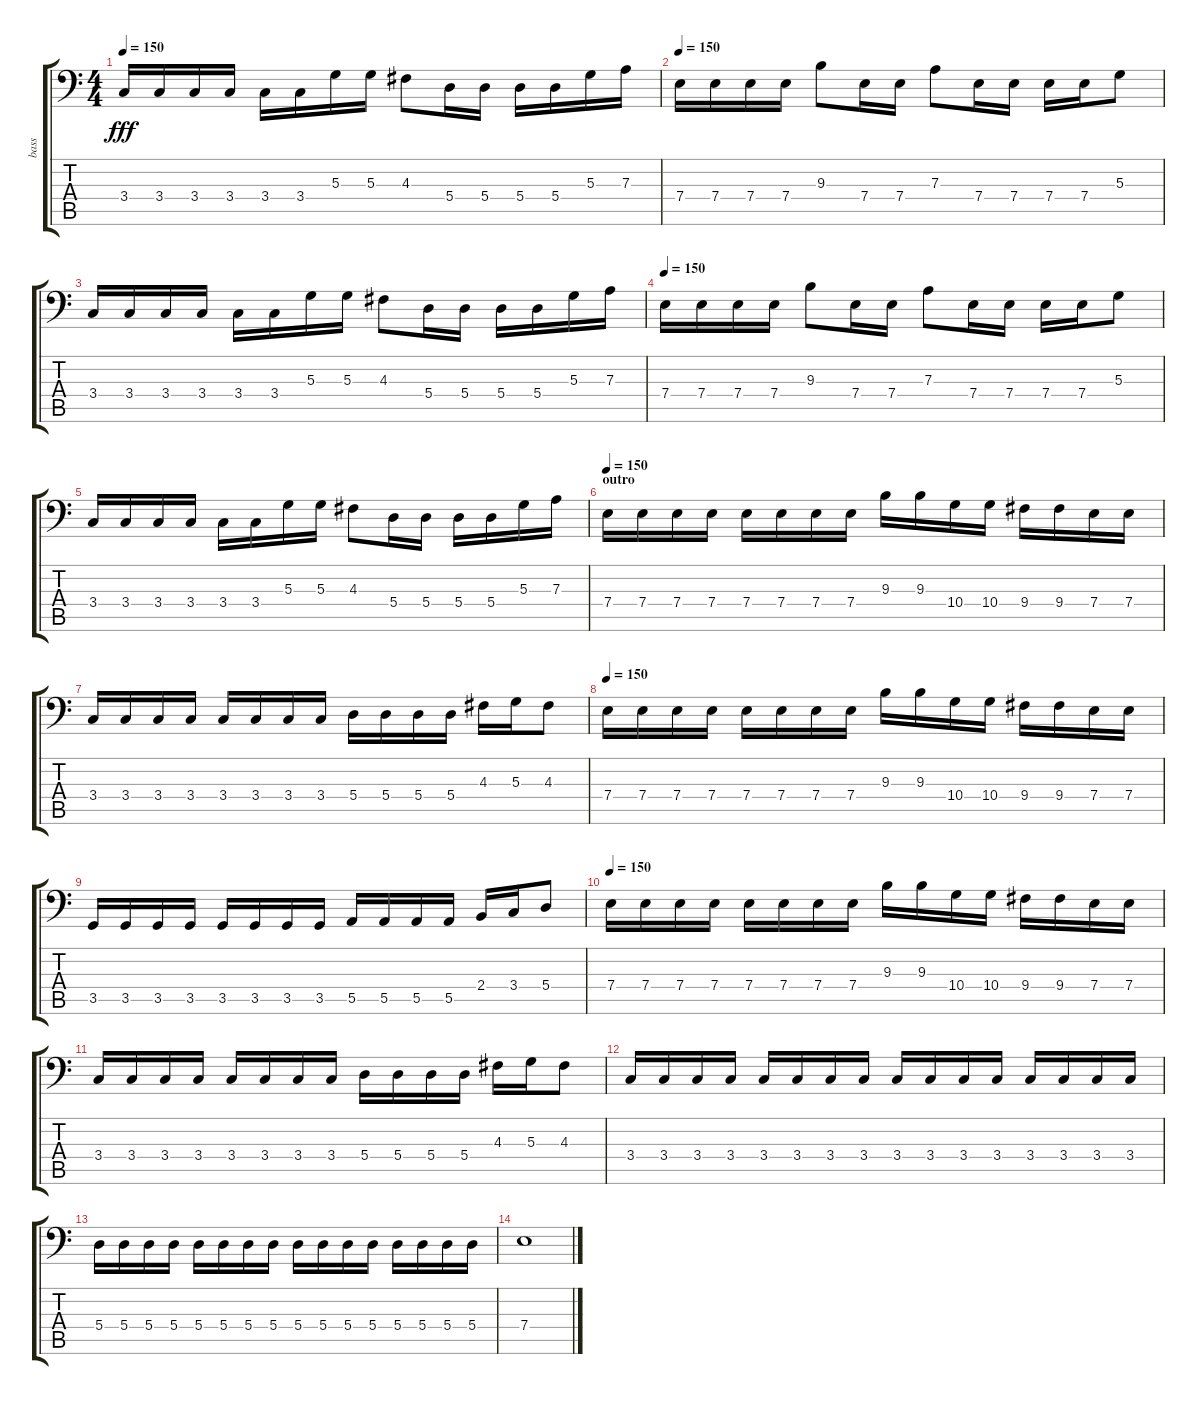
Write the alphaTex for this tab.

\track ("bass" "bass") {instrument electricbassfinger}
\staff {score tabs}
\tuning (C3 G2 D2 A1 E1 B0) {hide}
\ts (4 4)
\tempo 150
\clef f4
\ks c
3.4.16{dy fff} 3.4.16 3.4.16 3.4.16 3.4.16 3.4.16 5.3.16 5.3.16 4.3.8 5.4.16 5.4.16 5.4.16 5.4.16 5.3.16 7.3.16 |
\tempo 150
7.4.16 7.4.16 7.4.16 7.4.16 9.3.8 7.4.16 7.4.16 7.3.8 7.4.16 7.4.16 7.4.16 7.4.16 5.3.8 |
3.4.16 3.4.16 3.4.16 3.4.16 3.4.16 3.4.16 5.3.16 5.3.16 4.3.8 5.4.16 5.4.16 5.4.16 5.4.16 5.3.16 7.3.16 |
\tempo 150
7.4.16 7.4.16 7.4.16 7.4.16 9.3.8 7.4.16 7.4.16 7.3.8 7.4.16 7.4.16 7.4.16 7.4.16 5.3.8 |
3.4.16 3.4.16 3.4.16 3.4.16 3.4.16 3.4.16 5.3.16 5.3.16 4.3.8 5.4.16 5.4.16 5.4.16 5.4.16 5.3.16 7.3.16 |
\section ("" "outro")
\tempo 150
7.4.16 7.4.16 7.4.16 7.4.16 7.4.16 7.4.16 7.4.16 7.4.16 9.3.16 9.3.16 10.4.16 10.4.16 9.4.16 9.4.16 7.4.16 7.4.16 |
3.4.16 3.4.16 3.4.16 3.4.16 3.4.16 3.4.16 3.4.16 3.4.16 5.4.16 5.4.16 5.4.16 5.4.16 4.3.16 5.3.16 4.3.8 |
\tempo 150
7.4.16 7.4.16 7.4.16 7.4.16 7.4.16 7.4.16 7.4.16 7.4.16 9.3.16 9.3.16 10.4.16 10.4.16 9.4.16 9.4.16 7.4.16 7.4.16 |
3.5.16 3.5.16 3.5.16 3.5.16 3.5.16 3.5.16 3.5.16 3.5.16 5.5.16 5.5.16 5.5.16 5.5.16 2.4.16 3.4.16 5.4.8 |
\tempo 150
7.4.16 7.4.16 7.4.16 7.4.16 7.4.16 7.4.16 7.4.16 7.4.16 9.3.16 9.3.16 10.4.16 10.4.16 9.4.16 9.4.16 7.4.16 7.4.16 |
3.4.16 3.4.16 3.4.16 3.4.16 3.4.16 3.4.16 3.4.16 3.4.16 5.4.16 5.4.16 5.4.16 5.4.16 4.3.16 5.3.16 4.3.8 |
3.4.16 3.4.16 3.4.16 3.4.16 3.4.16 3.4.16 3.4.16 3.4.16 3.4.16 3.4.16 3.4.16 3.4.16 3.4.16 3.4.16 3.4.16 3.4.16 |
5.4.16 5.4.16 5.4.16 5.4.16 5.4.16 5.4.16 5.4.16 5.4.16 5.4.16 5.4.16 5.4.16 5.4.16 5.4.16 5.4.16 5.4.16 5.4.16 |
7.4.1
